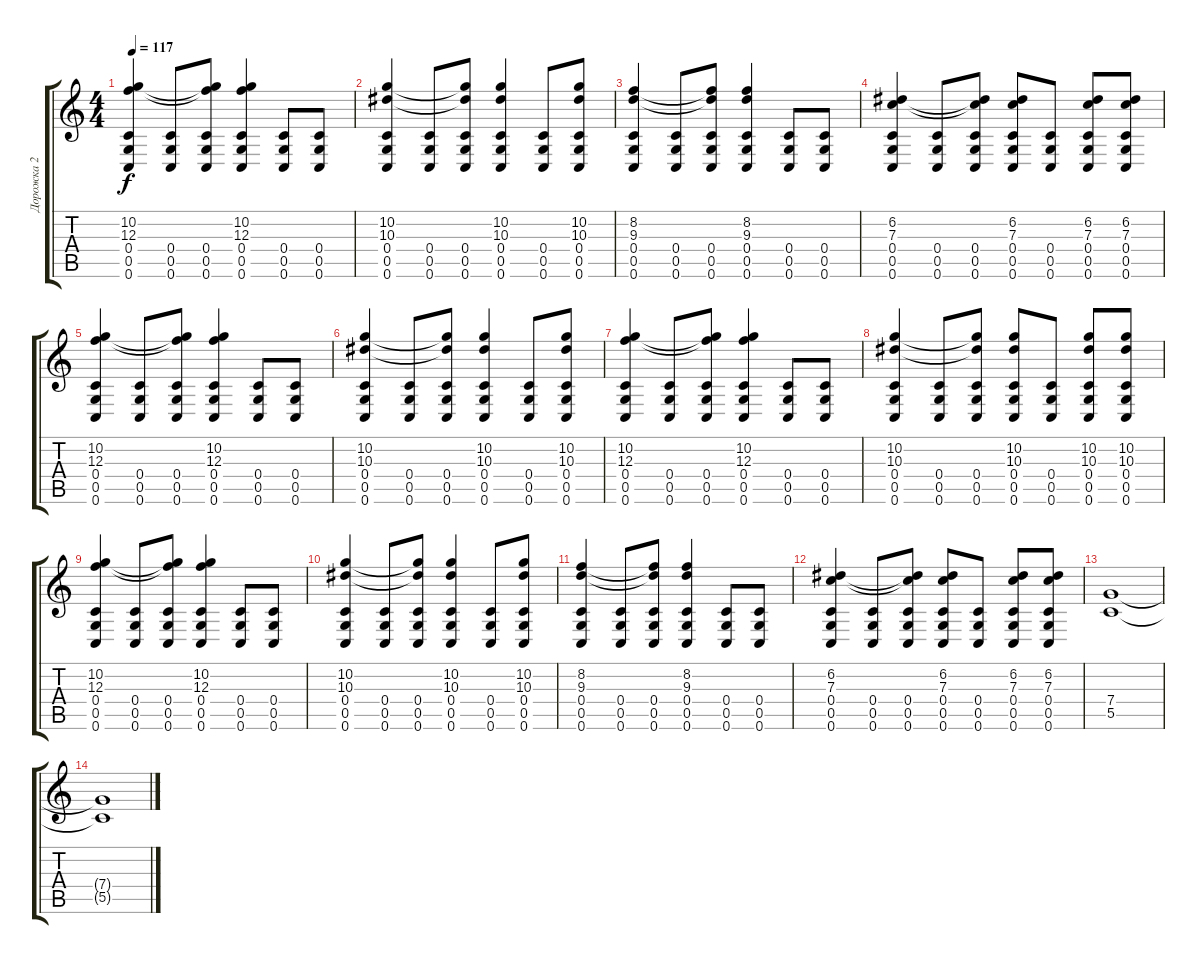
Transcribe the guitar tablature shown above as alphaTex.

\track ("Дорожка 2" "Дорожка 2") {instrument distortionguitar}
\staff {score tabs}
\tuning (D4 A3 F3 C3 G2 C2) {hide}
\ts (4 4)
\tempo 117
\clef g2
\ks c
(10.2 12.3 0.4 0.5 0.6).4{dy f} (0.4 0.5 0.6).8 (10.2{t} 12.3{t} 0.4 0.5 0.6).8 (10.2 12.3 0.4 0.5 0.6).4 (0.4 0.5 0.6).8 (0.4 0.5 0.6).8 |
(10.2 10.3 0.4 0.5 0.6).4 (0.4 0.5 0.6).8 (10.2{t} 10.3{t} 0.4 0.5 0.6).8 (10.2 10.3 0.4 0.5 0.6).4 (0.4 0.5 0.6).8 (10.2 10.3 0.4 0.5 0.6).8 |
(8.2 9.3 0.4 0.5 0.6).4 (0.4 0.5 0.6).8 (8.2{t} 9.3{t} 0.4 0.5 0.6).8 (8.2 9.3 0.4 0.5 0.6).4 (0.4 0.5 0.6).8 (0.4 0.5 0.6).8 |
(6.2 7.3 0.4 0.5 0.6).4 (0.4 0.5 0.6).8 (6.2{t} 7.3{t} 0.4 0.5 0.6).8 (6.2 7.3 0.4 0.5 0.6).8 (0.4 0.5 0.6).8 (6.2 7.3 0.4 0.5 0.6).8 (6.2 7.3 0.4 0.5 0.6).8 |
(10.2 12.3 0.4 0.5 0.6).4 (0.4 0.5 0.6).8 (10.2{t} 12.3{t} 0.4 0.5 0.6).8 (10.2 12.3 0.4 0.5 0.6).4 (0.4 0.5 0.6).8 (0.4 0.5 0.6).8 |
(10.2 10.3 0.4 0.5 0.6).4 (0.4 0.5 0.6).8 (10.2{t} 10.3{t} 0.4 0.5 0.6).8 (10.2 10.3 0.4 0.5 0.6).4 (0.4 0.5 0.6).8 (10.2 10.3 0.4 0.5 0.6).8 |
(10.2 12.3 0.4 0.5 0.6).4 (0.4 0.5 0.6).8 (10.2{t} 12.3{t} 0.4 0.5 0.6).8 (10.2 12.3 0.4 0.5 0.6).4 (0.4 0.5 0.6).8 (0.4 0.5 0.6).8 |
(10.2 10.3 0.4 0.5 0.6).4 (0.4 0.5 0.6).8 (10.2{t} 10.3{t} 0.4 0.5 0.6).8 (10.2 10.3 0.4 0.5 0.6).8 (0.4 0.5 0.6).8 (10.2 10.3 0.4 0.5 0.6).8 (10.2 10.3 0.4 0.5 0.6).8 |
(10.2 12.3 0.4 0.5 0.6).4 (0.4 0.5 0.6).8 (10.2{t} 12.3{t} 0.4 0.5 0.6).8 (10.2 12.3 0.4 0.5 0.6).4 (0.4 0.5 0.6).8 (0.4 0.5 0.6).8 |
(10.2 10.3 0.4 0.5 0.6).4 (0.4 0.5 0.6).8 (10.2{t} 10.3{t} 0.4 0.5 0.6).8 (10.2 10.3 0.4 0.5 0.6).4 (0.4 0.5 0.6).8 (10.2 10.3 0.4 0.5 0.6).8 |
(8.2 9.3 0.4 0.5 0.6).4 (0.4 0.5 0.6).8 (8.2{t} 9.3{t} 0.4 0.5 0.6).8 (8.2 9.3 0.4 0.5 0.6).4 (0.4 0.5 0.6).8 (0.4 0.5 0.6).8 |
(6.2 7.3 0.4 0.5 0.6).4 (0.4 0.5 0.6).8 (6.2{t} 7.3{t} 0.4 0.5 0.6).8 (6.2 7.3 0.4 0.5 0.6).8 (0.4 0.5 0.6).8 (6.2 7.3 0.4 0.5 0.6).8 (6.2 7.3 0.4 0.5 0.6).8 |
(7.4 5.5).1{volume 11} |
(7.4{t} 5.5{t}).1
